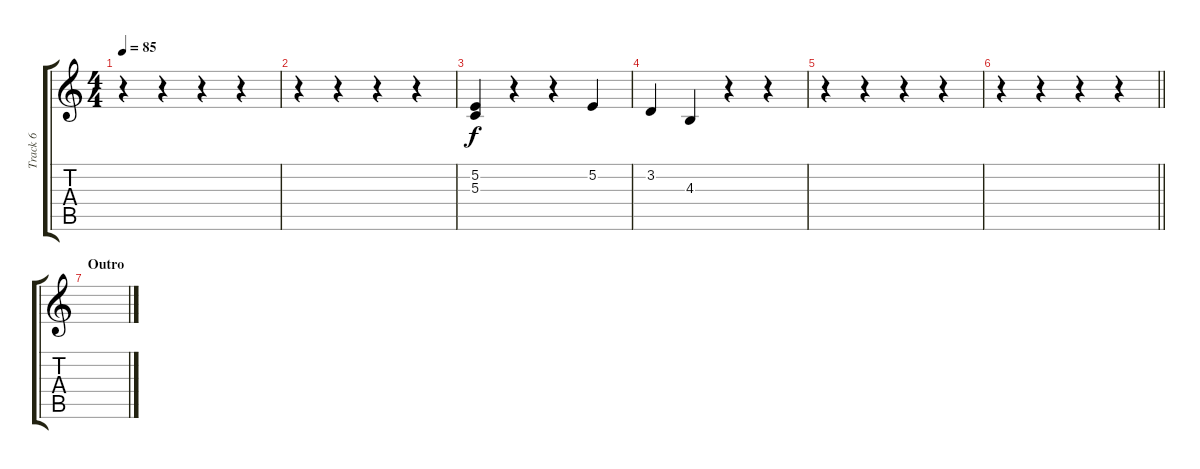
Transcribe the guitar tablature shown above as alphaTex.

\track ("Track 6" "Track 6") {instrument synthstrings2}
\staff {score tabs}
\tuning (E4 B3 G3 D3 A2 E2) {hide}
\ts (4 4)
\tempo 85
\clef g2
\ks c
r.4{dy p} r.4 r.4 r.4 |
r.4 r.4 r.4 r.4 |
(5.2 5.3).4{dy f} r.4 r.4 5.2.4 |
3.2.4 4.3.4 r.4 r.4 |
r.4 r.4 r.4 r.4 |
\barLineRight lightlight
r.4 r.4 r.4 r.4 |
\section ("" "Outro")
